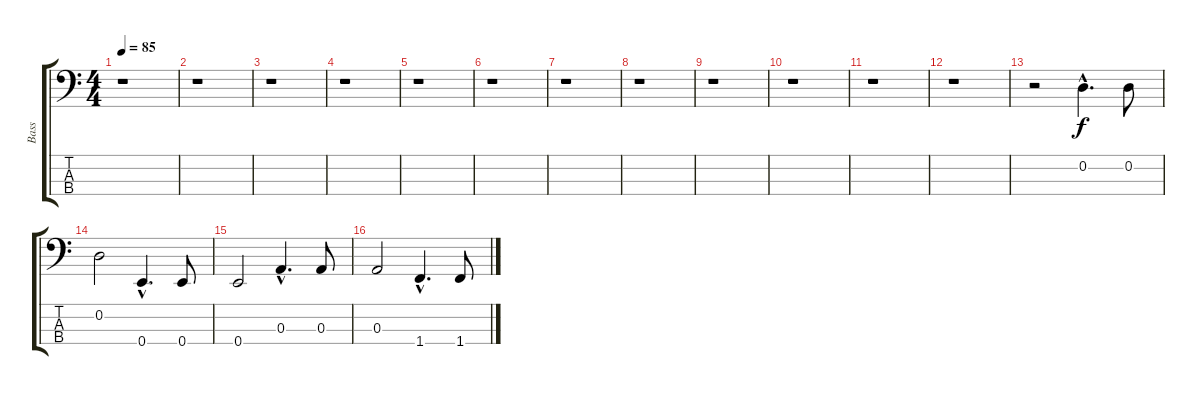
\track ("Bass" "Bass") {instrument electricbassfinger}
\staff {score tabs}
\tuning (G2 D2 A1 E1) {hide}
\ts (4 4)
\tempo 85
\clef f4
\ks c
r.1{dy f instrument electricbassfinger} |
r.1 |
r.1 |
r.1 |
r.1 |
r.1 |
r.1 |
r.1 |
r.1 |
r.1 |
r.1 |
r.1 |
r.2 0.2{hac}.4{d} 0.2.8 |
0.2.2 0.4{hac}.4{d} 0.4.8 |
0.4.2 0.3{hac}.4{d} 0.3.8 |
0.3.2 1.4{hac}.4{d} 1.4.8
